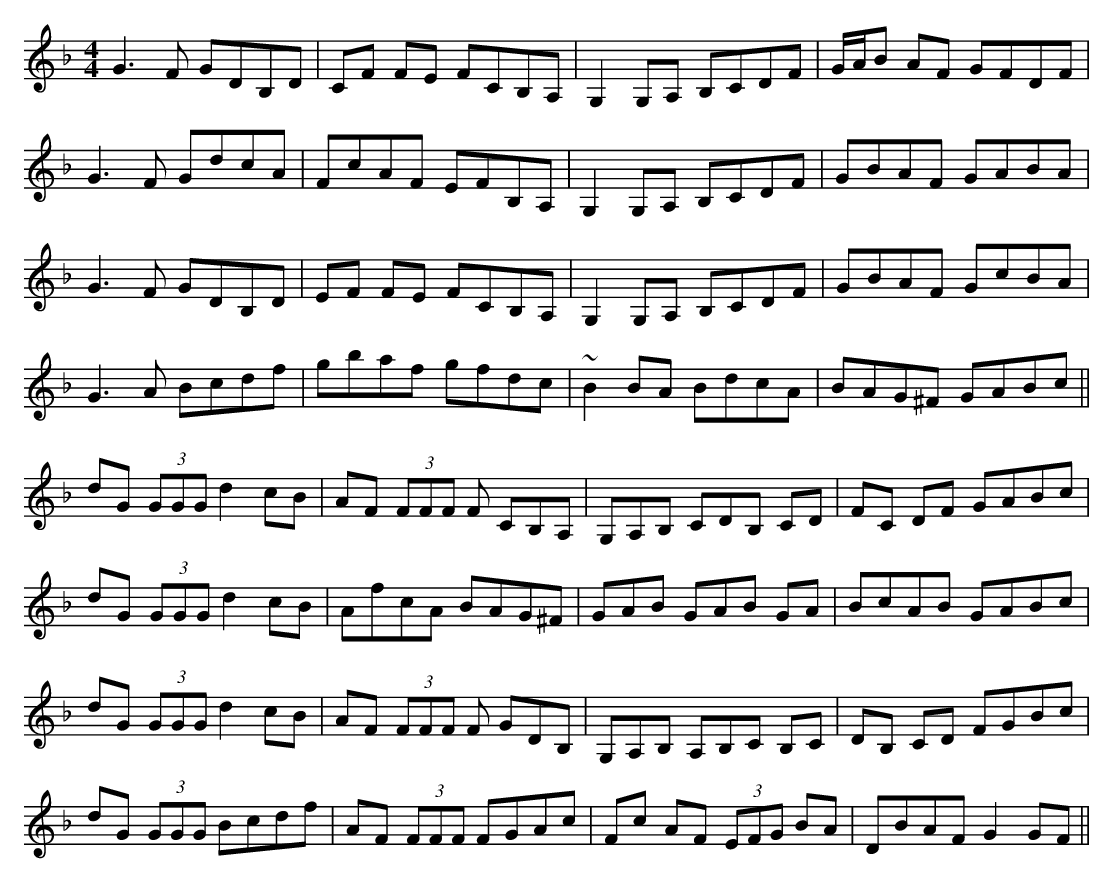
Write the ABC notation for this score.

X:1
M:4/4
K:Gdor
G3 F GDB,D | CF FE FCB,A, | G,2 G,A, B,CDF | G1/2A1/2B AF GFDF |
G3 F GdcA | FcAF EFB,A, | G,2 G,A, B,CDF| GBAF GABA |
G3 F GDB,D | EF FE FCB,A, | G,2 G,A, B,CDF | GBAF GcBA |
G3 A Bcdf | gbaf gfdc | ~ B2 BA BdcA | BAG^F GABc ||
dG (3GGG d2 cB | AF (3FFF F CB,A, | G,A,B, CDB, CD | FC DF GABc |
dG (3GGG d2 cB | AfcA BAG^F | GAB GAB GA | BcAB GABc |
dG (3GGG d2 cB | AF (3FFF F GDB, | G,A,B, A,B,C B,C | DB, CD FGBc |
dG (3GGG Bcdf | AF (3FFF FGAc | Fc AF (3EFG BA | DBAF G2 GF ||
